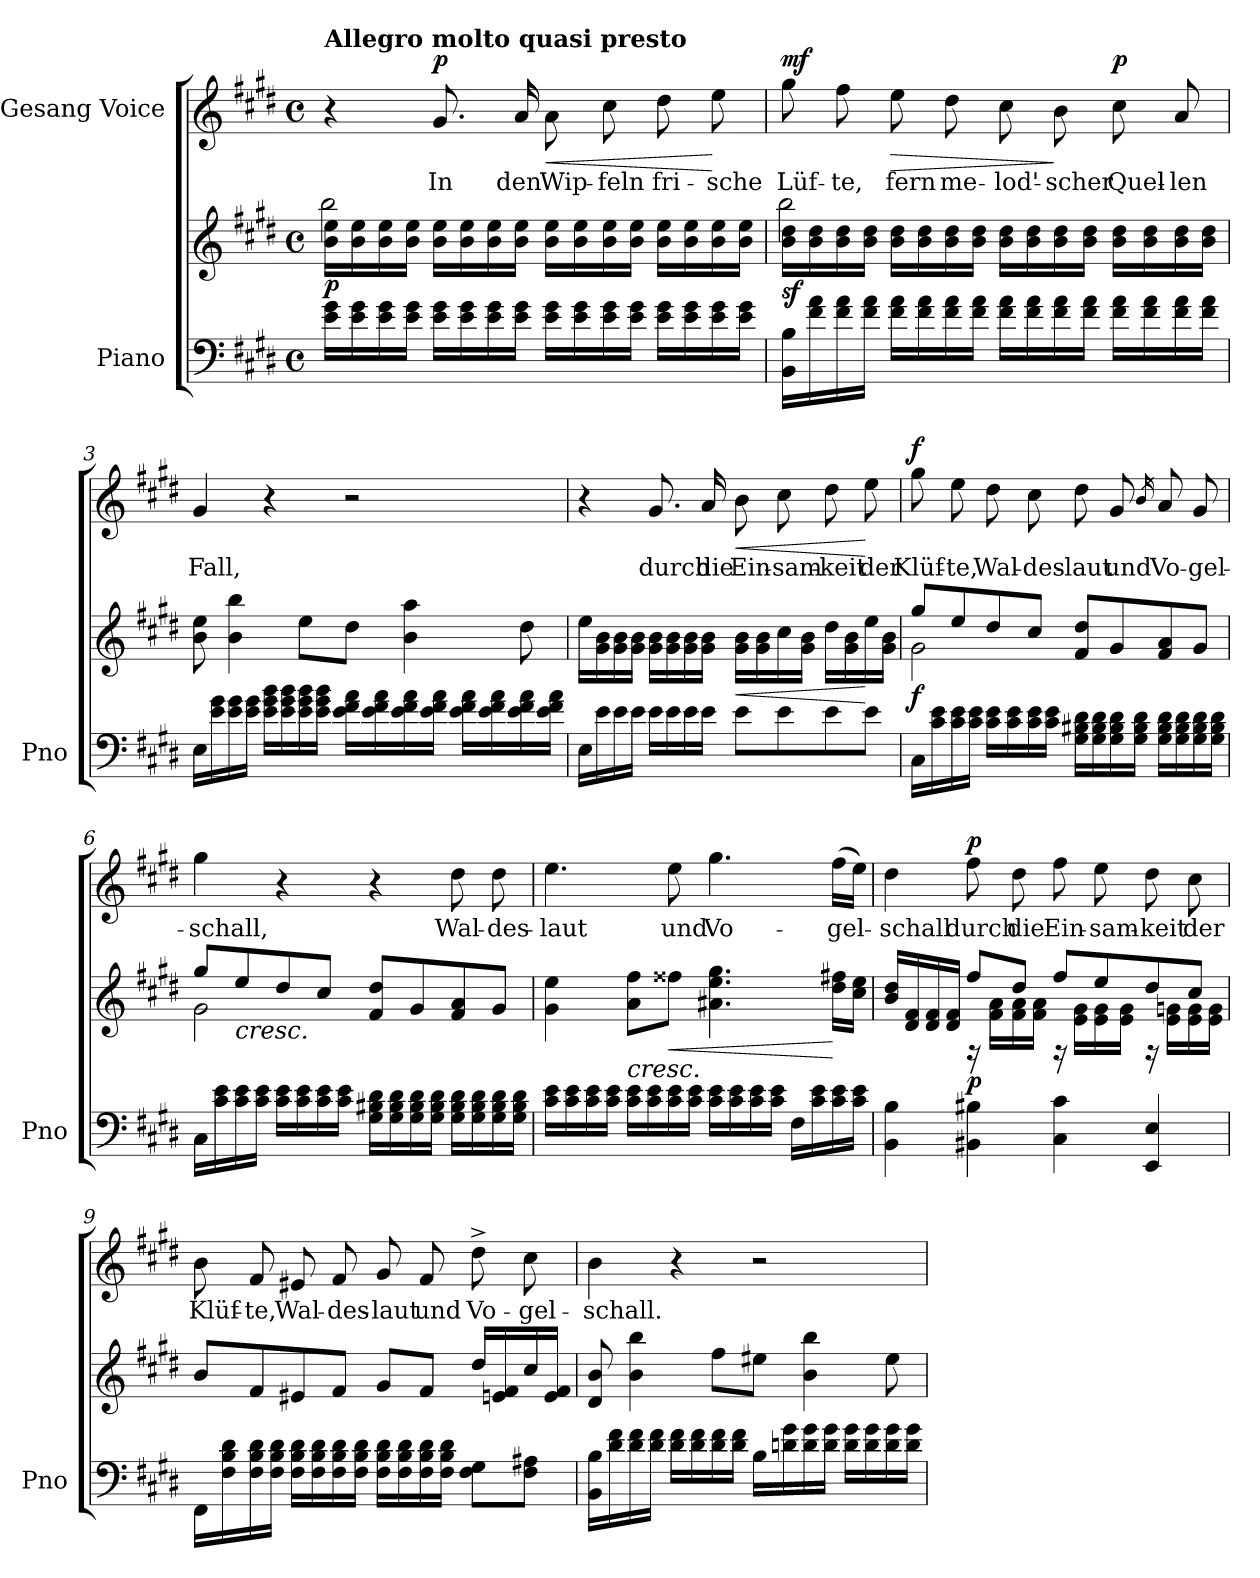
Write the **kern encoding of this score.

**kern	**kern	**dynam	**kern	**text	**dynam
*part2	*part2	*part2	*part1	*part1	*part1
*staff3	*staff2	*staff2/3	*staff1	*staff1	*staff1
*I"Piano	*	*	*I"Gesang Voice	*	*
*I'Pno	*	*	*	*	*
*clefF4	*clefG2	*	*clefG2	*	*
*k[f#c#g#d#]	*k[f#c#g#d#]	*	*k[f#c#g#d#]	*	*
*M4/4	*M4/4	*	*M4/4	*	*
*met(c)	*met(c)	*	*met(c)	*	*
=1	=1	=1	=1	=1	=1
*	*^	*	*	*	*
!	!	!	!	!LO:TX:a:B:t=Allegro molto quasi presto	!	!
!	!	!	!LO:DY:b	!	!	!
16e\ 16g#\LL	16b\ 16ee\LL	2bb\	p	4r	.	.
16e\ 16g#\	16b\ 16ee\	.	.	.	.	.
16e\ 16g#\	16b\ 16ee\	.	.	.	.	.
16e\ 16g#\JJ	16b\ 16ee\JJ	.	.	.	.	.
!	!	!	!	!	!LO:LY:b	!LO:DY:a
16e\ 16g#\LL	16b\ 16ee\LL	.	.	8.g#/	In	p
16e\ 16g#\	16b\ 16ee\	.	.	.	.	.
16e\ 16g#\	16b\ 16ee\	.	.	.	.	.
!	!	!	!	!	!LO:LY:b	!
16e\ 16g#\JJ	16b\ 16ee\JJ	.	.	16a/	den	.
!	!	!	!	!	!LO:LY:b	!LO:HP:b
16e\ 16g#\LL	16b\ 16ee\LL	2ryy	.	8a\	Wip-	<
16e\ 16g#\	16b\ 16ee\	.	.	.	.	.
!	!	!	!	!	!LO:LY:b	!
16e\ 16g#\	16b\ 16ee\	.	.	8cc#\	-feln	.
16e\ 16g#\JJ	16b\ 16ee\JJ	.	.	.	.	.
!	!	!	!	!	!LO:LY:b	!
16e\ 16g#\LL	16b\ 16ee\LL	.	.	8dd#\	fri-	.
16e\ 16g#\	16b\ 16ee\	.	.	.	.	.
!	!	!	!	!	!LO:LY:b	!
16e\ 16g#\	16b\ 16ee\	.	.	8ee\	-sche	[
16e\ 16g#\JJ	16b\ 16ee\JJ	.	.	.	.	.
=2	=2	=2	=2	=2	=2	=2
!	!	!	!LO:DY:b	!	!LO:LY:b	!LO:DY:a
16BB\ 16B\LL	16b\ 16dd#\LL	2bb\	sf	8gg#\	Lüf-	mf
16f#\ 16a\	16b\ 16dd#\	.	.	.	.	.
!	!	!	!	!	!LO:LY:b	!
16f#\ 16a\	16b\ 16dd#\	.	.	8ff#\	-te,	.
16f#\ 16a\JJ	16b\ 16dd#\JJ	.	.	.	.	.
!	!	!	!	!	!LO:LY:b	!LO:HP:b
16f#\ 16a\LL	16b\ 16dd#\LL	.	.	8ee\	fern	>
16f#\ 16a\	16b\ 16dd#\	.	.	.	.	.
!	!	!	!	!	!LO:LY:b	!
16f#\ 16a\	16b\ 16dd#\	.	.	8dd#\	me-	.
16f#\ 16a\JJ	16b\ 16dd#\JJ	.	.	.	.	.
!	!	!	!	!	!LO:LY:b	!
16f#\ 16a\LL	16b\ 16dd#\LL	2ryy	.	8cc#\	-lod'-	.
16f#\ 16a\	16b\ 16dd#\	.	.	.	.	.
!	!	!	!	!	!LO:LY:b	!
16f#\ 16a\	16b\ 16dd#\	.	.	8b\	-scher	]
16f#\ 16a\JJ	16b\ 16dd#\JJ	.	.	.	.	.
!	!	!	!	!	!LO:LY:b	!LO:DY:a
16f#\ 16a\LL	16b\ 16dd#\LL	.	.	8cc#\	Quel-	p
16f#\ 16a\	16b\ 16dd#\	.	.	.	.	.
!	!	!	!	!	!LO:LY:b	!
16f#\ 16a\	16b\ 16dd#\	.	.	8a/	-len	.
16f#\ 16a\JJ	16b\ 16dd#\JJ	.	.	.	.	.
*	*v	*v	*	*	*	*
!!LO:LB:g=z
=3	=3	=3	=3	=3	=3
!	!	!	!	!LO:LY:b	!
16E\LL	8b\ 8ee\	.	4g#/	Fall,	.
16e\ 16g#\	.	.	.	.	.
16e\ 16g#\	4b\ 4bb\	.	.	.	.
16e\ 16g#\JJ	.	.	.	.	.
16e\ 16g#\ 16b\LL	.	.	4r	.	.
16e\ 16g#\ 16b\	.	.	.	.	.
16e\ 16g#\ 16b\	8ee\L	.	.	.	.
16e\ 16g#\ 16b\JJ	.	.	.	.	.
16e\ 16f#\ 16a\LL	8dd#\J	.	2r	.	.
16e\ 16f#\ 16a\	.	.	.	.	.
16e\ 16f#\ 16a\	4b\ 4aa\	.	.	.	.
16e\ 16f#\ 16a\JJ	.	.	.	.	.
16e\ 16f#\ 16a\LL	.	.	.	.	.
16e\ 16f#\ 16a\	.	.	.	.	.
16e\ 16f#\ 16a\	8dd#\	.	.	.	.
16e\ 16f#\ 16a\JJ	.	.	.	.	.
=4	=4	=4	=4	=4	=4
16E\LL	16ee\LL	.	4r	.	.
16e\	16g#\ 16b\	.	.	.	.
16e\	16g#\ 16b\	.	.	.	.
16e\JJ	16g#\ 16b\JJ	.	.	.	.
!	!	!	!	!LO:LY:b	!
16e\LL	16g#\ 16b\LL	.	8.g#/	durch	.
16e\	16g#\ 16b\	.	.	.	.
16e\	16g#\ 16b\	.	.	.	.
!	!	!	!	!LO:LY:b	!
16e\JJ	16g#\ 16b\JJ	.	16a/	die	.
!	!	!LO:HP:b	!	!LO:LY:b	!LO:HP:b
8e\L	16g#\ 16b\LL	<	8b\	Ein-	<
.	16g#\ 16b\	.	.	.	.
!	!	!	!	!LO:LY:b	!
8e\	16cc#\	.	8cc#\	-sam-	.
.	16g#\ 16b\JJ	.	.	.	.
!	!	!	!	!LO:LY:b	!
8e\	16dd#\LL	.	8dd#\	-keit	.
.	16g#\ 16b\	.	.	.	.
!	!	!	!	!LO:LY:b	!
8e\J	16ee\	[	8ee\	der	[
.	16g#\ 16b\JJ	.	.	.	.
!!LO:LB:g=z
=5	=5	=5	=5	=5	=5
*	*^	*	*	*	*
!	!	!	!LO:DY:b	!	!LO:LY:b	!LO:DY:a
16C#\LL	8gg#/L	2g#\	f	8gg#\	Klüf-	f
16c#\ 16e\	.	.	.	.	.	.
!	!	!	!	!	!LO:LY:b	!
16c#\ 16e\	8ee/	.	.	8ee\	-te,	.
16c#\ 16e\JJ	.	.	.	.	.	.
!	!	!	!	!	!LO:LY:b	!
16c#\ 16e\LL	8dd#/	.	.	8dd#\	Wal-	.
16c#\ 16e\	.	.	.	.	.	.
!	!	!	!	!	!LO:LY:b	!
16c#\ 16e\	8cc#/J	.	.	8cc#\	-des-	.
16c#\ 16e\JJ	.	.	.	.	.	.
!	!	!	!	!	!LO:LY:b	!
16G#\ 16B#X\ 16d#\LL	8f#/ 8dd#/L	2ryy	.	8dd#\	-laut	.
16G#\ 16B#\ 16d#\	.	.	.	.	.	.
!	!	!	!	!	!LO:LY:b	!
16G#\ 16B#\ 16d#\	8g#/	.	.	8g#/	und	.
16G#\ 16B#\ 16d#\JJ	.	.	.	.	.	.
.	.	.	.	16qb/	.	.
!	!	!	!	!	!LO:LY:b	!
16G#\ 16B#\ 16d#\LL	8f#/ 8a/	.	.	8a/	Vo-	.
16G#\ 16B#\ 16d#\	.	.	.	.	.	.
!	!	!	!	!	!LO:LY:b	!
16G#\ 16B#\ 16d#\	8g#/J	.	.	8g#/	-gel-	.
16G#\ 16B#\ 16d#\JJ	.	.	.	.	.	.
=6	=6	=6	=6	=6	=6	=6
!	!	!	!	!	!LO:LY:b	!
16C#\LL	8gg#/L	2g#\	.	4gg#\	-schall,	.
16c#\ 16e\	.	.	.	.	.	.
!	!LO:TX:b:i:t=cresc.	!	!	!	!	!
16c#\ 16e\	8ee/	.	.	.	.	.
16c#\ 16e\JJ	.	.	.	.	.	.
16c#\ 16e\LL	8dd#/	.	.	4r	.	.
16c#\ 16e\	.	.	.	.	.	.
16c#\ 16e\	8cc#/J	.	.	.	.	.
16c#\ 16e\JJ	.	.	.	.	.	.
16G#\ 16B#X\ 16d#\LL	8f#/ 8dd#/L	2ryy	.	4r	.	.
16G#\ 16B#\ 16d#\	.	.	.	.	.	.
16G#\ 16B#\ 16d#\	8g#/	.	.	.	.	.
16G#\ 16B#\ 16d#\JJ	.	.	.	.	.	.
!	!	!	!	!	!LO:LY:b	!
16G#\ 16B#\ 16d#\LL	8f#/ 8a/	.	.	8dd#\	Wal-	.
16G#\ 16B#\ 16d#\	.	.	.	.	.	.
!	!	!	!	!	!LO:LY:b	!
16G#\ 16B#\ 16d#\	8g#/J	.	.	8dd#\	-des-	.
16G#\ 16B#\ 16d#\JJ	.	.	.	.	.	.
*	*v	*v	*	*	*	*
=7	=7	=7	=7	=7	=7
!	!	!	!	!LO:LY:b	!
16c#\ 16e\LL	4g#\ 4ee\	.	4.ee\	-laut	.
16c#\ 16e\	.	.	.	.	.
16c#\ 16e\	.	.	.	.	.
16c#\ 16e\JJ	.	.	.	.	.
!	!	!LO:HP:b	!	!	!
16c#\ 16e\LL	8a\ 8ff#\L	<	.	.	.
16c#\ 16e\	.	.	.	.	.
!	!	!LO:HP:b	!	!LO:LY:b	!
16c#\ 16e\	8ff##X\J	<	8ee\	und	.
16c#\ 16e\JJ	.	.	.	.	.
!	!	!	!	!LO:LY:b	!
16c#\ 16e\LL	4.a#X\ 4.ee\ 4.gg#\	.	4.gg#\	Vo-	.
16c#\ 16e\	.	.	.	.	.
16c#\ 16e\	.	.	.	.	.
16c#\ 16e\JJ	.	.	.	.	.
16F#\LL	.	.	.	.	.
16c#\ 16e\	.	.	.	.	.
!	!	!	!	!LO:LY:b	!
16c#\ 16e\	16dd#\ 16ff#X\LL	[ [	(>16ff#\LL	-gel-	.
16c#\ 16e\JJ	16cc#\ 16ee\JJ	.	16ee\JJ)	.	.
!!LO:LB:g=z
=8	=8	=8	=8	=8	=8
*	*^	*	*	*	*
!	!	!	!	!	!LO:LY:b	!
4BB\ 4B\	16b/ 16dd#/LL	4rgyy	.	4dd#\	-schall	.
.	16d#/ 16f#/	.	.	.	.	.
.	16d#/ 16f#/	.	.	.	.	.
.	16d#/ 16f#/JJ	.	.	.	.	.
!	!	!	!LO:DY:b	!	!LO:LY:b	!LO:DY:a
4BB#X\ 4B#X\	16rF	8ff#/L	p	8ff#\	durch	p
.	16f#\ 16a\LL	.	.	.	.	.
!	!	!	!	!	!LO:LY:b	!
.	16f#\ 16a\	8dd#/J	.	8dd#\	die	.
.	16f#\ 16a\JJ	.	.	.	.	.
!	!	!	!	!	!LO:LY:b	!
4C#\ 4c#\	16rF	8ff#/L	.	8ff#\	Ein-	.
.	16e\ 16g#\LL	.	.	.	.	.
!	!	!	!	!	!LO:LY:b	!
.	16e\ 16g#\	8ee/	.	8ee\	-sam-	.
.	16e\ 16g#\JJ	.	.	.	.	.
!	!	!	!	!	!LO:LY:b	!
4EE/ 4E/	16rF	8dd#/	.	8dd#\	-keit	.
.	16e\ 16gn\LL	.	.	.	.	.
!	!	!	!	!	!LO:LY:b	!
.	16e\ 16g\	8cc#/J	.	8cc#\	der	.
.	16e\ 16g\JJ	.	.	.	.	.
*	*v	*v	*	*	*	*
=9	=9	=9	=9	=9	=9
!	!	!	!	!LO:LY:b	!
16FF#\LL	8b/L	.	8b\	Klüf-	.
16F#\ 16B\ 16d#\	.	.	.	.	.
!	!	!	!	!LO:LY:b	!
16F#\ 16B\ 16d#\	8f#/	.	8f#/	-te,	.
16F#\ 16B\ 16d#\JJ	.	.	.	.	.
!	!	!	!	!LO:LY:b	!
16F#\ 16B\ 16d#\LL	8e#X/	.	8e#X/	Wal-	.
16F#\ 16B\ 16d#\	.	.	.	.	.
!	!	!	!	!LO:LY:b	!
16F#\ 16B\ 16d#\	8f#/J	.	8f#/	-des-	.
16F#\ 16B\ 16d#\JJ	.	.	.	.	.
!	!	!	!	!LO:LY:b	!
16F#\ 16B\ 16d#\LL	8g#/L	.	8g#/	-laut	.
16F#\ 16B\ 16d#\	.	.	.	.	.
!	!	!	!	!LO:LY:b	!
16F#\ 16B\ 16d#\	8f#/J	.	8f#/	und	.
16F#\ 16B\ 16d#\JJ	.	.	.	.	.
!	!	!	!	!LO:LY:b	!
8F#\ 8G#\L	16dd#/LL	.	8dd#^\	Vo-	.
.	16en/ 16f#/	.	.	.	.
!	!	!	!	!LO:LY:b	!
8F#\ 8A#X\J	16cc#/	.	8cc#\	-gel-	.
.	16e/ 16f#/JJ	.	.	.	.
!!LO:PB:g=z
=10	=10	=10	=10	=10	=10
!	!	!	!	!LO:LY:b	!
16BB\ 16B\LL	8d#/ 8b/	.	4b\	-schall.	.
16d#\ 16f#\	.	.	.	.	.
16d#\ 16f#\	4b\ 4bb\	.	.	.	.
16d#\ 16f#\JJ	.	.	.	.	.
16d#\ 16f#\LL	.	.	4r	.	.
16d#\ 16f#\	.	.	.	.	.
16d#\ 16f#\	8ff#\L	.	.	.	.
16d#\ 16f#\JJ	.	.	.	.	.
16B\LL	8ee#X\J	.	2r	.	.
16dn\ 16g#\	.	.	.	.	.
16d\ 16g#\	4b\ 4bb\	.	.	.	.
16d\ 16g#\JJ	.	.	.	.	.
16d\ 16g#\LL	.	.	.	.	.
16d\ 16g#\	.	.	.	.	.
16d\ 16g#\	8ee#\	.	.	.	.
16d\ 16g#\JJ	.	.	.	.	.
=	=	=	=	=	=
*-	*-	*-	*-	*-	*-
